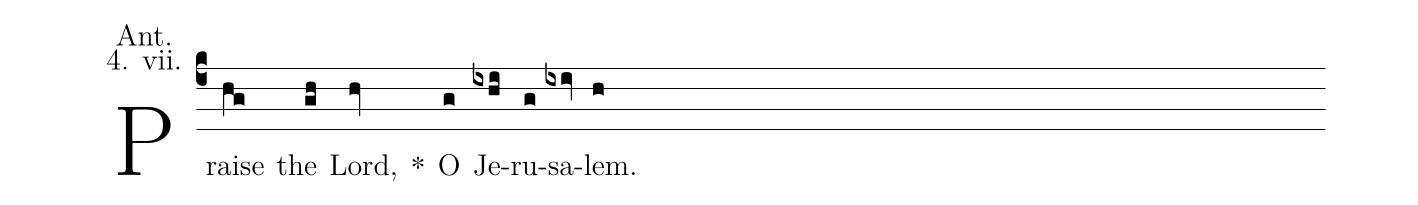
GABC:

annotation: Ant.;
annotation: 4. vii.;
%%
(c4) Praise(hg) the(gh) Lord,(hv) <sp>*</sp>() O(g) Je(ixhi)ru(g)sa(ixiv)lem.(h)
